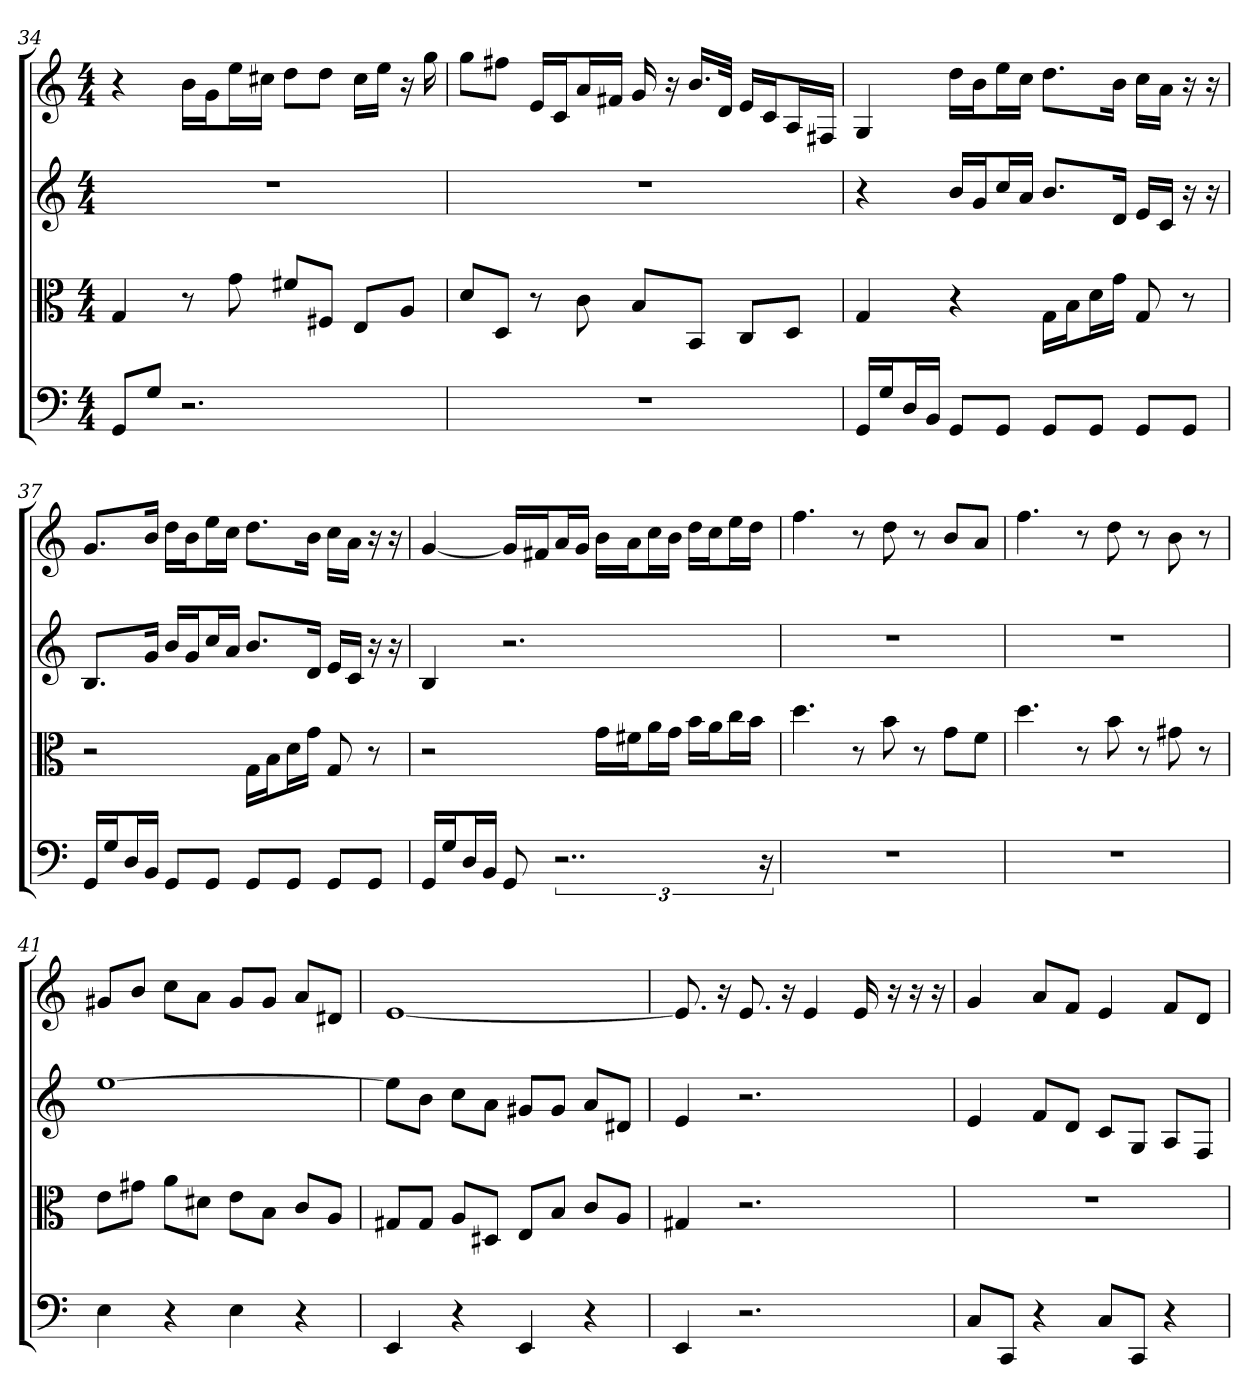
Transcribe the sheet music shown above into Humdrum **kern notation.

**kern	**kern	**kern	**kern
*part4	*part3	*part2	*part1
*staff4	*staff3	*staff2	*staff1
*clefF4	*clefC3	*clefG2	*clefG2
*k[]	*k[]	*k[]	*k[]
*C:	*C:	*C:	*C:
*M4/4	*M4/4	*M4/4	*M4/4
=34	=34	=34	=34
8GG/L	4G	1r	4r
8G/J	.	.	.
2.r	8r	.	16b\LL
.	.	.	16g\J
.	8g	.	16ee\L
.	.	.	16cc#X\JJ
.	8f#X/L	.	8dd\L
.	8F#X/J	.	8dd\J
.	8E/L	.	16cc#\LL
.	.	.	16ee\JJ
.	8A/J	.	16r
.	.	.	16gg
=35	=35	=35	=35
1r	8d/L	1r	8gg\L
.	8D/J	.	8ff#X\J
.	8r	.	16e/LL
.	.	.	16c/J
.	8c	.	16a/L
.	.	.	16f#X/JJ
.	8B/L	.	16g
.	.	.	16r
.	8BB/J	.	16.b/LL
.	.	.	32d/JJk
.	8C/L	.	16e/LL
.	.	.	16c/J
.	8D/J	.	16A/L
.	.	.	16F#X/JJ
=36	=36	=36	=36
16GG/LL	4G	4r	4G
16G/J	.	.	.
16D/L	.	.	.
16BB/JJ	.	.	.
8GG/L	4r	16b/LL	16dd\LL
.	.	16g/J	16b\J
8GG/J	.	16cc/L	16ee\L
.	.	16a/JJ	16cc\JJ
8GG/L	16G\LL	8.b/L	8.dd\L
.	16B\J	.	.
8GG/J	16d\L	.	.
.	16g\JJ	16d/Jk	16b\Jk
8GG/L	8G	16e/LL	16cc\LL
.	.	16c/JJ	16a\JJ
8GG/J	8r	16r	16r
.	.	16r	16r
=37	=37	=37	=37
16GG/LL	2r	8.B/L	8.g/L
16G/J	.	.	.
16D/L	.	.	.
16BB/JJ	.	16g/Jk	16b/Jk
8GG/L	.	16b/LL	16dd\LL
.	.	16g/J	16b\J
8GG/J	.	16cc/L	16ee\L
.	.	16a/JJ	16cc\JJ
8GG/L	16G\LL	8.b/L	8.dd\L
.	16B\J	.	.
8GG/J	16d\L	.	.
.	16g\JJ	16d/Jk	16b\Jk
8GG/L	8G	16e/LL	16cc\LL
.	.	16c/JJ	16a\JJ
8GG/J	8r	16r	16r
.	.	16r	16r
=38	=38	=38	=38
16GG/LL	2r	4B	[4g
16G/J	.	.	.
16D/L	.	.	.
16BB/JJ	.	.	.
8GG	.	2.r	16g/LL]
.	.	.	16f#X/J
3..r	.	.	16a/L
.	.	.	16g/JJ
.	16g\LL	.	16b\LL
.	16f#X\J	.	16a\J
.	16a\L	.	16cc\L
.	16g\JJ	.	16b\JJ
.	16b\LL	.	16dd\LL
.	16a\J	.	16cc\J
.	16cc\L	.	16ee\L
.	16b\JJ	.	16dd\JJ
24r	.	.	.
=39	=39	=39	=39
1r	4.dd	1r	4.ff
.	8r	.	8r
.	8b	.	8dd
.	8r	.	8r
.	8g\L	.	8b/L
.	8f\J	.	8a/J
=40	=40	=40	=40
1r	4.dd	1r	4.ff
.	8r	.	8r
.	8b	.	8dd
.	8r	.	8r
.	8g#X	.	8b
.	8r	.	8r
=41	=41	=41	=41
4E	8e\L	[1ee	8g#X/L
.	8g#X\J	.	8b/J
4r	8a\L	.	8cc\L
.	8d#X\J	.	8a\J
4E	8e\L	.	8g#/L
.	8B\J	.	8g#/J
4r	8c/L	.	8a/L
.	8A/J	.	8d#X/J
=42	=42	=42	=42
4EE	8G#X/L	8ee\L]	[1e
.	8G#/J	8b\J	.
4r	8A/L	8cc\L	.
.	8D#X/J	8a\J	.
4EE	8E/L	8g#X/L	.
.	8B/J	8g#/J	.
4r	8c/L	8a/L	.
.	8A/J	8d#X/J	.
=43	=43	=43	=43
4EE	4G#X	4e	8.e]
.	.	.	16r
2.r	2.r	2.r	8.e
.	.	.	16r
.	.	.	4e
.	.	.	16e
.	.	.	16r
.	.	.	16r
.	.	.	16r
=44	=44	=44	=44
8C/L	1r	4e	4g
8CC/J	.	.	.
4r	.	8f/L	8a/L
.	.	8d/J	8f/J
8C/L	.	8c/L	4e
8CC/J	.	8G/J	.
4r	.	8A/L	8f/L
.	.	8F/J	8d/J
=	=	=	=
*-	*-	*-	*-
